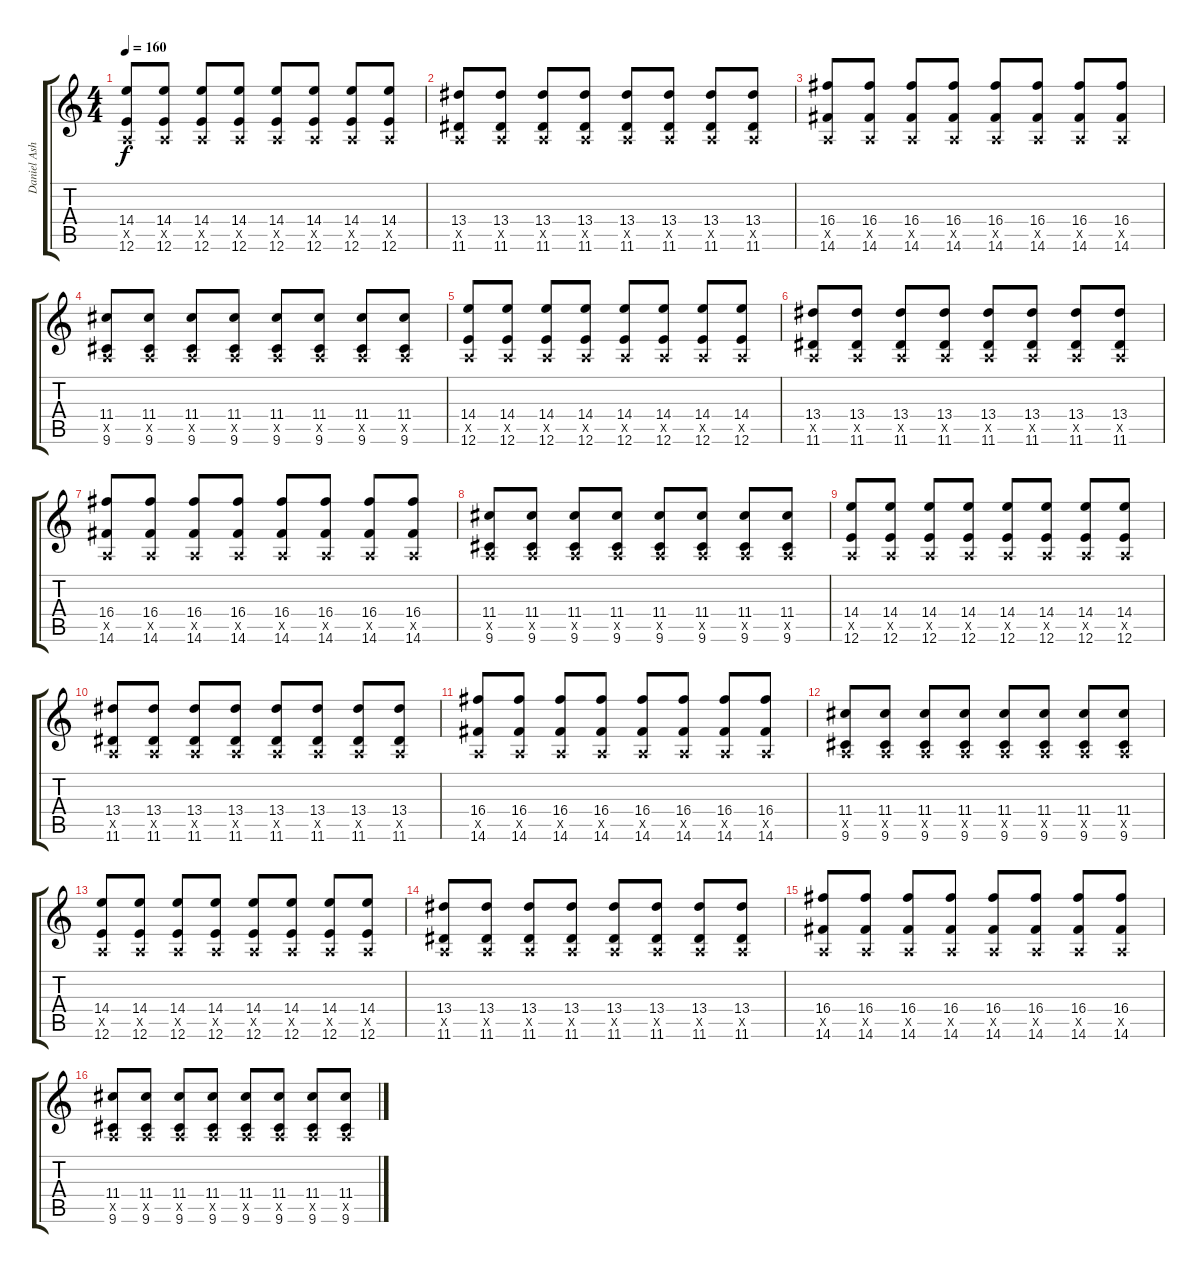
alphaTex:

\track ("Daniel Ash" "Daniel Ash") {instrument distortionguitar}
\staff {score tabs}
\tuning (E4 B3 G3 D3 A2 E2) {hide}
\ts (4 4)
\tempo 160
\clef g2
\ks c
(14.4 0.5{x} 12.6).8{dy f} (14.4 0.5{x} 12.6).8 (14.4 0.5{x} 12.6).8 (14.4 0.5{x} 12.6).8 (14.4 0.5{x} 12.6).8 (14.4 0.5{x} 12.6).8 (14.4 0.5{x} 12.6).8 (14.4 0.5{x} 12.6).8 |
(13.4 0.5{x} 11.6).8 (13.4 0.5{x} 11.6).8 (13.4 0.5{x} 11.6).8 (13.4 0.5{x} 11.6).8 (13.4 0.5{x} 11.6).8 (13.4 0.5{x} 11.6).8 (13.4 0.5{x} 11.6).8 (13.4 0.5{x} 11.6).8 |
(16.4 0.5{x} 14.6).8 (16.4 0.5{x} 14.6).8 (16.4 0.5{x} 14.6).8 (16.4 0.5{x} 14.6).8 (16.4 0.5{x} 14.6).8 (16.4 0.5{x} 14.6).8 (16.4 0.5{x} 14.6).8 (16.4 0.5{x} 14.6).8 |
(11.4 0.5{x} 9.6).8 (11.4 0.5{x} 9.6).8 (11.4 0.5{x} 9.6).8 (11.4 0.5{x} 9.6).8 (11.4 0.5{x} 9.6).8 (11.4 0.5{x} 9.6).8 (11.4 0.5{x} 9.6).8 (11.4 0.5{x} 9.6).8 |
(14.4 0.5{x} 12.6).8 (14.4 0.5{x} 12.6).8 (14.4 0.5{x} 12.6).8 (14.4 0.5{x} 12.6).8 (14.4 0.5{x} 12.6).8 (14.4 0.5{x} 12.6).8 (14.4 0.5{x} 12.6).8 (14.4 0.5{x} 12.6).8 |
(13.4 0.5{x} 11.6).8 (13.4 0.5{x} 11.6).8 (13.4 0.5{x} 11.6).8 (13.4 0.5{x} 11.6).8 (13.4 0.5{x} 11.6).8 (13.4 0.5{x} 11.6).8 (13.4 0.5{x} 11.6).8 (13.4 0.5{x} 11.6).8 |
(16.4 0.5{x} 14.6).8 (16.4 0.5{x} 14.6).8 (16.4 0.5{x} 14.6).8 (16.4 0.5{x} 14.6).8 (16.4 0.5{x} 14.6).8 (16.4 0.5{x} 14.6).8 (16.4 0.5{x} 14.6).8 (16.4 0.5{x} 14.6).8 |
(11.4 0.5{x} 9.6).8 (11.4 0.5{x} 9.6).8 (11.4 0.5{x} 9.6).8 (11.4 0.5{x} 9.6).8 (11.4 0.5{x} 9.6).8 (11.4 0.5{x} 9.6).8 (11.4 0.5{x} 9.6).8 (11.4 0.5{x} 9.6).8 |
(14.4 0.5{x} 12.6).8 (14.4 0.5{x} 12.6).8 (14.4 0.5{x} 12.6).8 (14.4 0.5{x} 12.6).8 (14.4 0.5{x} 12.6).8 (14.4 0.5{x} 12.6).8 (14.4 0.5{x} 12.6).8 (14.4 0.5{x} 12.6).8 |
(13.4 0.5{x} 11.6).8 (13.4 0.5{x} 11.6).8 (13.4 0.5{x} 11.6).8 (13.4 0.5{x} 11.6).8 (13.4 0.5{x} 11.6).8 (13.4 0.5{x} 11.6).8 (13.4 0.5{x} 11.6).8 (13.4 0.5{x} 11.6).8 |
(16.4 0.5{x} 14.6).8 (16.4 0.5{x} 14.6).8 (16.4 0.5{x} 14.6).8 (16.4 0.5{x} 14.6).8 (16.4 0.5{x} 14.6).8 (16.4 0.5{x} 14.6).8 (16.4 0.5{x} 14.6).8 (16.4 0.5{x} 14.6).8 |
(11.4 0.5{x} 9.6).8 (11.4 0.5{x} 9.6).8 (11.4 0.5{x} 9.6).8 (11.4 0.5{x} 9.6).8 (11.4 0.5{x} 9.6).8 (11.4 0.5{x} 9.6).8 (11.4 0.5{x} 9.6).8 (11.4 0.5{x} 9.6).8 |
(14.4 0.5{x} 12.6).8 (14.4 0.5{x} 12.6).8 (14.4 0.5{x} 12.6).8 (14.4 0.5{x} 12.6).8 (14.4 0.5{x} 12.6).8 (14.4 0.5{x} 12.6).8 (14.4 0.5{x} 12.6).8 (14.4 0.5{x} 12.6).8 |
(13.4 0.5{x} 11.6).8 (13.4 0.5{x} 11.6).8 (13.4 0.5{x} 11.6).8 (13.4 0.5{x} 11.6).8 (13.4 0.5{x} 11.6).8 (13.4 0.5{x} 11.6).8 (13.4 0.5{x} 11.6).8 (13.4 0.5{x} 11.6).8 |
(16.4 0.5{x} 14.6).8 (16.4 0.5{x} 14.6).8 (16.4 0.5{x} 14.6).8 (16.4 0.5{x} 14.6).8 (16.4 0.5{x} 14.6).8 (16.4 0.5{x} 14.6).8 (16.4 0.5{x} 14.6).8 (16.4 0.5{x} 14.6).8 |
(11.4 0.5{x} 9.6).8 (11.4 0.5{x} 9.6).8 (11.4 0.5{x} 9.6).8 (11.4 0.5{x} 9.6).8 (11.4 0.5{x} 9.6).8 (11.4 0.5{x} 9.6).8 (11.4 0.5{x} 9.6).8 (11.4 0.5{x} 9.6).8
